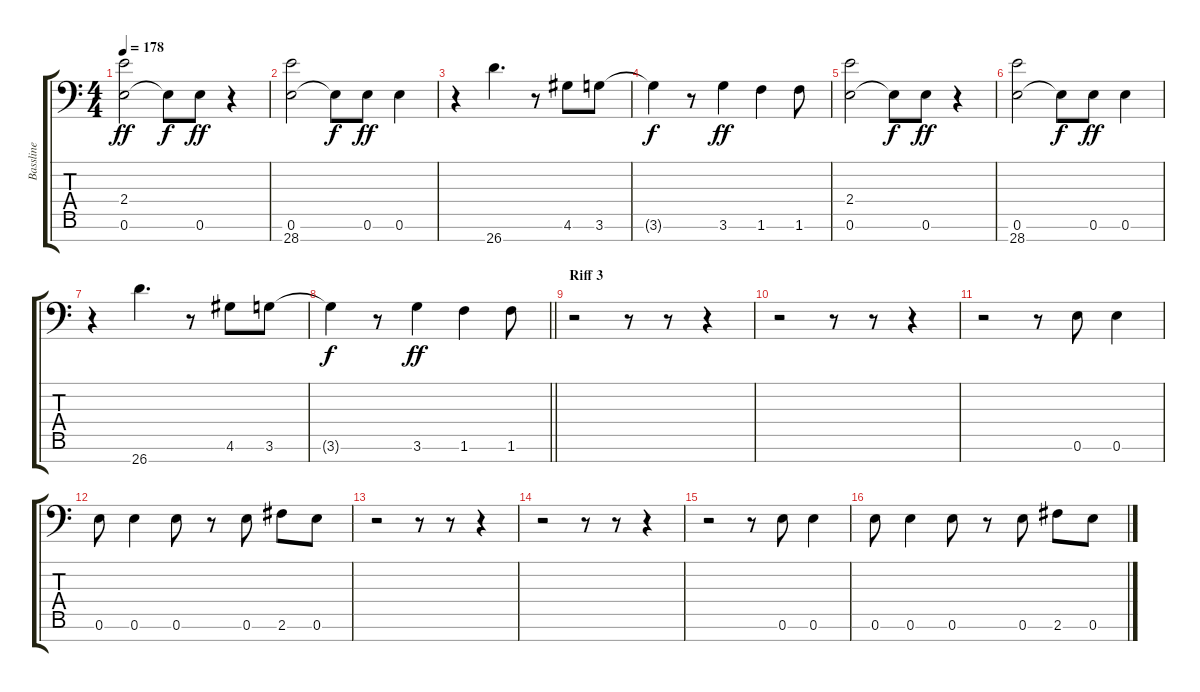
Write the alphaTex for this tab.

\track ("Bassline" "Bassline") {instrument synthbass1}
\staff {score tabs}
\tuning (E4 B3 G3 D3 A2 E2 C-1) {hide}
\ts (4 4)
\tempo 178
\clef f4
\ks c
(2.4 0.6).2{dy ff} 0.6{t}.8{dy f} 0.6.8{dy ff} r.4 |
(0.6 28.7).2 0.6{t}.8{dy f} 0.6.8{dy ff} 0.6.4 |
r.4 26.7.4{d} r.8 4.6.8 3.6.8 |
3.6{t}.4{dy f} r.8 3.6.4{dy ff} 1.6.4 1.6.8 |
(2.4 0.6).2 0.6{t}.8{dy f} 0.6.8{dy ff} r.4 |
(0.6 28.7).2 0.6{t}.8{dy f} 0.6.8{dy ff} 0.6.4 |
r.4 26.7.4{d} r.8 4.6.8 3.6.8 |
\barLineRight lightlight
3.6{t}.4{dy f} r.8 3.6.4{dy ff} 1.6.4 1.6.8 |
\section ("" "Riff 3")
r.2 r.8 r.8 r.4 |
r.2 r.8 r.8 r.4 |
r.2 r.8 0.6.8 0.6.4 |
0.6.8 0.6.4 0.6.8 r.8 0.6.8 2.6.8 0.6.8 |
r.2 r.8 r.8 r.4 |
r.2 r.8 r.8 r.4 |
r.2 r.8 0.6.8 0.6.4 |
0.6.8 0.6.4 0.6.8 r.8 0.6.8 2.6.8 0.6.8
